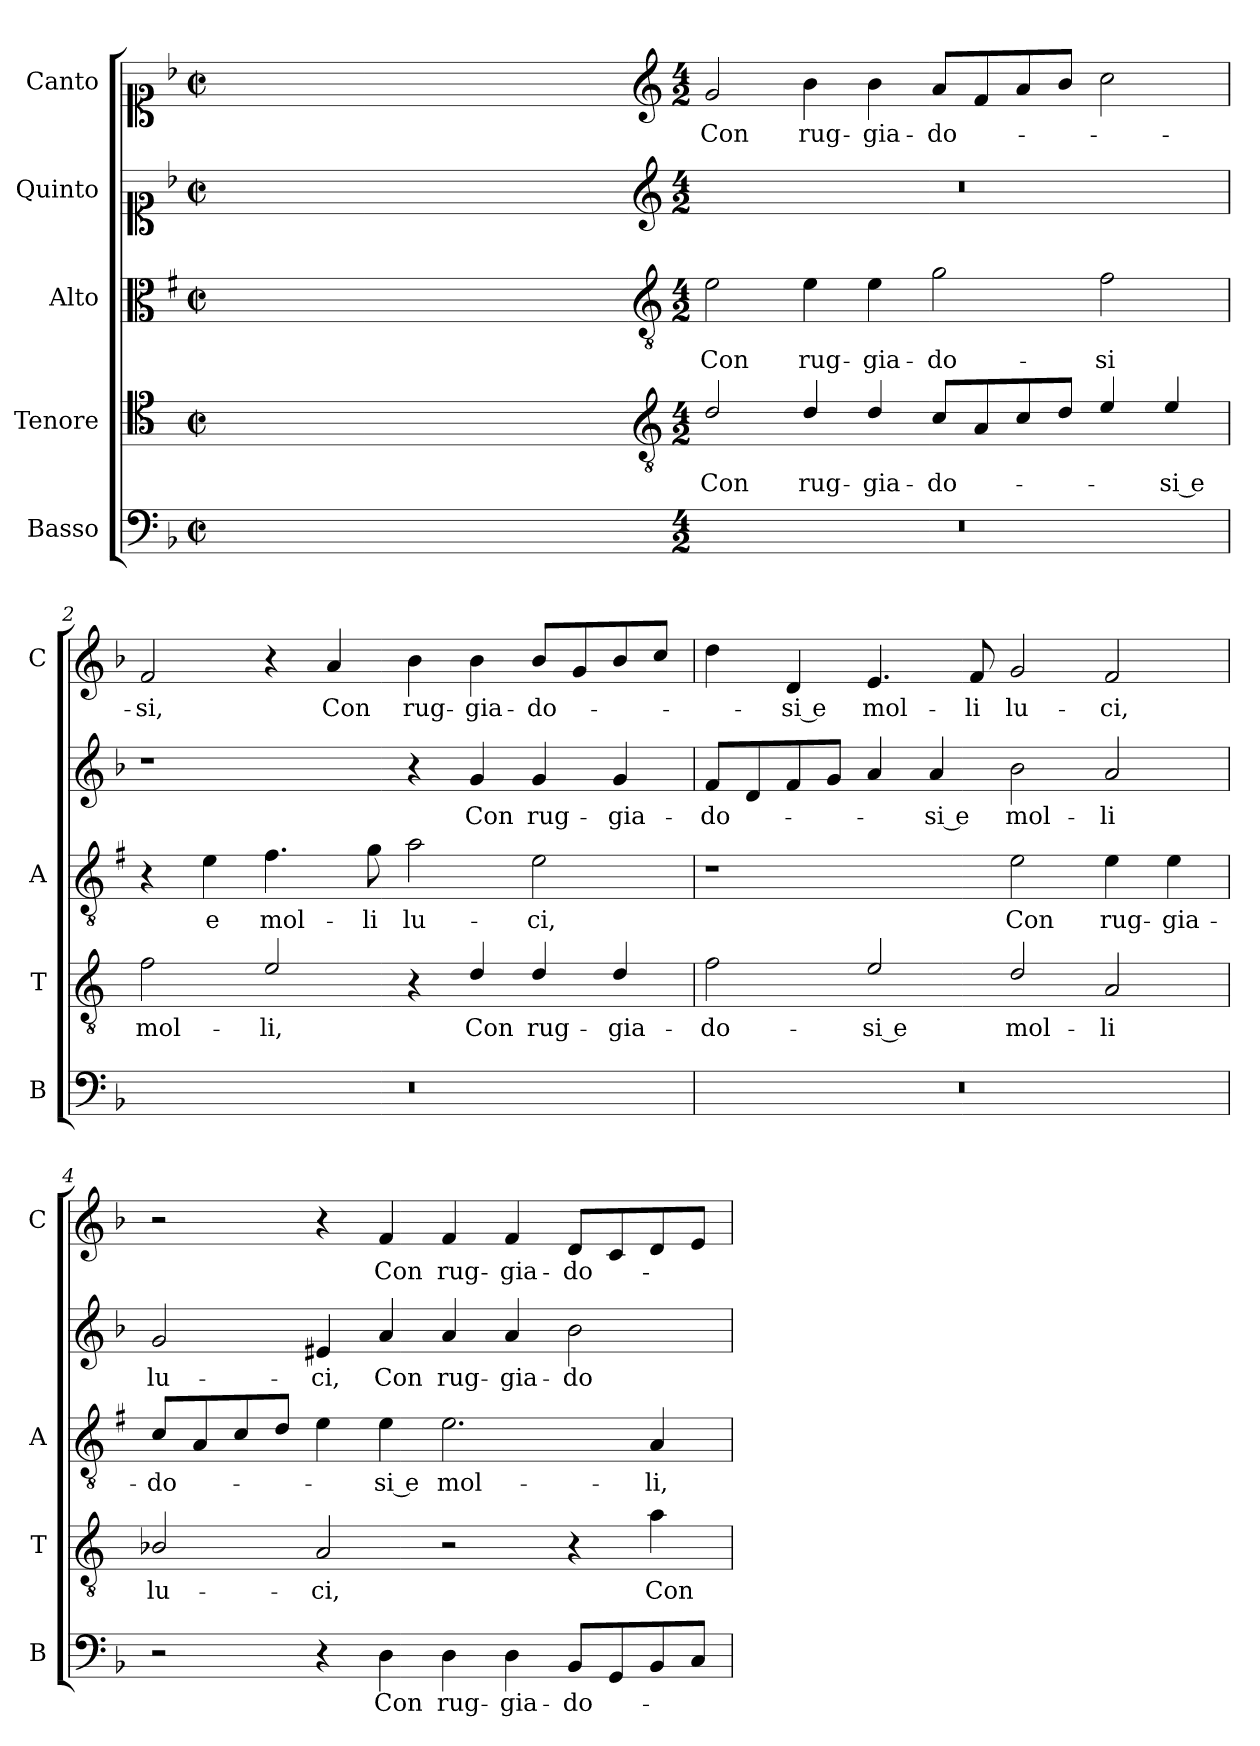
**kern	**text	**kern	**text	**kern	**text	**kern	**text	**kern	**text
*part5	*part5	*part4	*part4	*part3	*part3	*part2	*part2	*part1	*part1
*staff5	*staff5	*staff4	*staff4	*staff3	*staff3	*staff2	*staff2	*staff1	*staff1
*I"Basso	*	*I"Tenore	*	*I"Alto	*	*I"Quinto	*	*I"Canto	*
*I'B	*	*I'T	*	*I'A	*	*	*	*I'C	*
*clefF4	*	*clefC4	*	*clefC3	*	*clefC1	*	*clefC1	*
*	*	*ITrd4c7	*	*ITrd1c2	*	*	*	*	*
*k[b-]	*	*k[b-]	*	*k[b-]	*	*k[b-]	*	*k[b-]	*
*F:	*	*F:	*	*F:	*	*F:	*	*F:	*
*M2/2	*	*M2/2	*	*M2/2	*	*M2/2	*	*M2/2	*
*met(c|)	*	*met(c|)	*	*met(c|)	*	*met(c|)	*	*met(c|)	*
=	=	=	=	=	=	=	=	=	=
1ryy	.	1ryy	.	1ryy	.	1ryy	.	1ryy	.
=1X-	=1X-	=1X-	=1X-	=1X-	=1X-	=1X-	=1X-	=1X-	=1X-
4ryy	.	4ryy	.	4ryy	.	4ryy	.	4ryy	.
4ryy	.	4ryy	.	4ryy	.	4ryy	.	4ryy	.
4ryy	.	4ryy	.	4ryy	.	4ryy	.	4ryy	.
4ryy	.	4ryy	.	4ryy	.	4ryy	.	4ryy	.
=1-	=1-	=1-	=1-	=1-	=1-	=1-	=1-	=1-	=1-
*	*	*clefGv2	*	*clefGv2	*	*clefG2	*	*clefG2	*
*M4/2	*	*M4/2	*	*M4/2	*	*M4/2	*	*M4/2	*
!	!	!	!LO:LY:b	!	!LO:LY:b	!	!	!	!LO:LY:b
0r	.	2G/	Con	2d\	Con	0r	.	2g/	Con
!	!	!	!LO:LY:b	!	!LO:LY:b	!	!	!	!LO:LY:b
.	.	4G/	rug-	4d\	rug-	.	.	4b-\	rug-
!	!	!	!LO:LY:b	!	!LO:LY:b	!	!	!	!LO:LY:b
.	.	4G/	-gia-	4d\	-gia-	.	.	4b-\	-gia-
!	!	!	!LO:LY:b	!	!LO:LY:b	!	!	!	!LO:LY:b
.	.	8F/L	-do-	2f\	-do-	.	.	8a/L	-do-
.	.	8D/	.	.	.	.	.	8f/	.
.	.	8F/	.	.	.	.	.	8a/	.
.	.	8G/J	.	.	.	.	.	8b-/J	.
!	!	!	!	!	!LO:LY:b	!	!	!	!
.	.	4A/	.	2e\	-si	.	.	2cc\	.
!	!	!	!LO:LY:b	!	!	!	!	!	!
.	.	4A/	-si e	.	.	.	.	.	.
=2	=2	=2	=2	=2	=2	=2	=2	=2	=2
!	!	!	!LO:LY:b	!	!	!	!	!	!LO:LY:b
0r	.	2B-\	mol-	4r	.	1r	.	2f/	-si,
!	!	!	!	!	!LO:LY:b	!	!	!	!
.	.	.	.	4d\	e	.	.	.	.
!	!	!	!LO:LY:b	!	!LO:LY:b	!	!	!	!
.	.	2A/	-li,	4.e\	mol-	.	.	4r	.
!	!	!	!	!	!	!	!	!	!LO:LY:b
.	.	.	.	.	.	.	.	4a/	Con
!	!	!	!	!	!LO:LY:b	!	!	!	!
.	.	.	.	8f\	-li	.	.	.	.
!	!	!	!	!	!LO:LY:b	!	!	!	!LO:LY:b
.	.	4r	.	2g\	lu-	4r	.	4b-\	rug-
!	!	!	!LO:LY:b	!	!	!	!LO:LY:b	!	!LO:LY:b
.	.	4G/	Con	.	.	4g/	Con	4b-\	-gia-
!	!	!	!LO:LY:b	!	!LO:LY:b	!	!LO:LY:b	!	!LO:LY:b
.	.	4G/	rug-	2d\	-ci,	4g/	rug-	8b-/L	-do-
.	.	.	.	.	.	.	.	8g/	.
!	!	!	!LO:LY:b	!	!	!	!LO:LY:b	!	!
.	.	4G/	-gia-	.	.	4g/	-gia-	8b-/	.
.	.	.	.	.	.	.	.	8cc/J	.
!!LO:LB:g=z
=3	=3	=3	=3	=3	=3	=3	=3	=3	=3
!	!	!	!LO:LY:b	!	!	!	!LO:LY:b	!	!
0r	.	2B-\	-do-	1r	.	8f/L	-do-	4dd\	.
.	.	.	.	.	.	8d/	.	.	.
!	!	!	!	!	!	!	!	!	!LO:LY:b
.	.	.	.	.	.	8f/	.	4d/	-si e
.	.	.	.	.	.	8g/J	.	.	.
!	!	!	!LO:LY:b	!	!	!	!	!	!LO:LY:b
.	.	2A/	-si e	.	.	4a/	.	4.e/	mol-
!	!	!	!	!	!	!	!LO:LY:b	!	!
.	.	.	.	.	.	4a/	-si e	.	.
!	!	!	!	!	!	!	!	!	!LO:LY:b
.	.	.	.	.	.	.	.	8f/	-li
!	!	!	!LO:LY:b	!	!LO:LY:b	!	!LO:LY:b	!	!LO:LY:b
.	.	2G/	mol-	2d\	Con	2b-\	mol-	2g/	lu-
!	!	!	!LO:LY:b	!	!LO:LY:b	!	!LO:LY:b	!	!LO:LY:b
.	.	2D/	-li	4d\	rug-	2a/	-li	2f/	-ci,
!	!	!	!	!	!LO:LY:b	!	!	!	!
.	.	.	.	4d\	-gia-	.	.	.	.
=4	=4	=4	=4	=4	=4	=4	=4	=4	=4
!	!	!	!LO:LY:b	!	!LO:LY:b	!	!LO:LY:b	!	!
2r	.	2E-X/	lu-	8B-/L	-do-	2g/	lu-	2r	.
.	.	.	.	8G/	.	.	.	.	.
.	.	.	.	8B-/	.	.	.	.	.
.	.	.	.	8c/J	.	.	.	.	.
!	!	!	!LO:LY:b	!	!	!	!LO:LY:b	!	!
4r	.	2D/	-ci,	4d\	.	4e#X/	-ci,	4r	.
!	!LO:LY:b	!	!	!	!LO:LY:b	!	!LO:LY:b	!	!LO:LY:b
4D\	Con	.	.	4d\	-si e	4a/	Con	4f/	Con
!	!LO:LY:b	!	!	!	!LO:LY:b	!	!LO:LY:b	!	!LO:LY:b
4D\	rug-	2r	.	2.d\	mol-	4a/	rug-	4f/	rug-
!	!LO:LY:b	!	!	!	!	!	!LO:LY:b	!	!LO:LY:b
4D\	-gia-	.	.	.	.	4a/	-gia-	4f/	-gia-
!	!LO:LY:b	!	!	!	!	!	!LO:LY:b	!	!LO:LY:b
8BB-/L	-do-	4r	.	.	.	2b-\	-do-	8d/L	-do-
8GG/	.	.	.	.	.	.	.	8c/	.
!	!	!	!LO:LY:b	!	!LO:LY:b	!	!	!	!
8BB-/	.	4d\	Con	4G/	-li,	.	.	8d/	.
8C/J	.	.	.	.	.	.	.	8e/J	.
=	=	=	=	=	=	=	=	=	=
*-	*-	*-	*-	*-	*-	*-	*-	*-	*-
